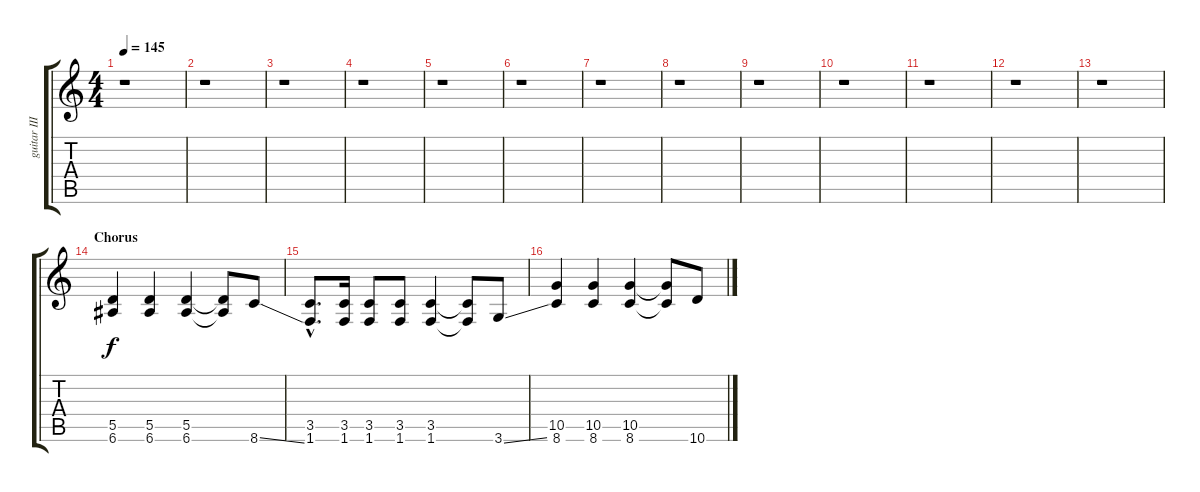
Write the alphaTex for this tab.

\track ("guitar III" "guitar III") {instrument electricguitarmuted}
\staff {score tabs}
\tuning (E4 B3 G3 D3 A2 E2) {hide}
\ts (4 4)
\tempo 145
\clef g2
\ks c
r.1{dy f} |
r.1 |
r.1 |
r.1 |
r.1 |
r.1 |
r.1 |
r.1 |
r.1 |
r.1 |
r.1 |
r.1 |
r.1 |
\section ("" "Chorus")
(5.5 6.6).4 (5.5 6.6).4 (5.5 6.6).4 (5.5{t} 6.6{t}).8 8.6{ss}.8 |
(3.5{hac} 1.6{hac}).8{d} (3.5 1.6).16 (3.5 1.6).8 (3.5 1.6).8 (3.5 1.6).4 (3.5{t} 1.6{t}).8 3.6{ss}.8 |
(10.5 8.6).4 (10.5 8.6).4 (10.5 8.6).4 (10.5{t} 8.6{t}).8 10.6.8
